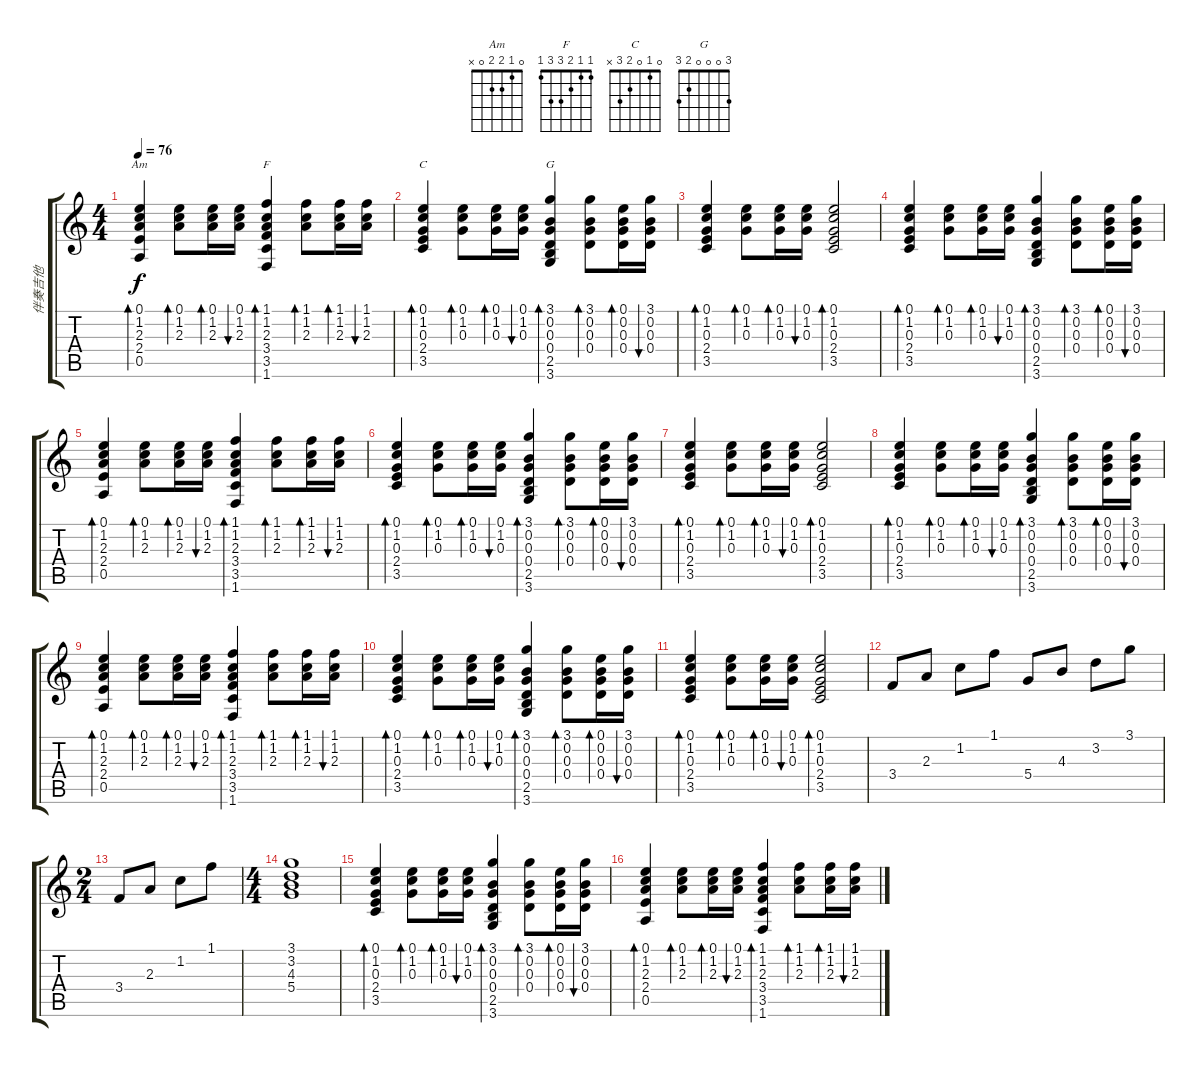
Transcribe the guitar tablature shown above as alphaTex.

\track ("伴奏吉他" "伴奏吉他") {instrument acousticguitarsteel}
\staff {score tabs}
\tuning (E4 B3 G3 D3 A2 E2) {hide}
\chord ("Am" 0 1 2 2 0 x)
\chord ("F" 1 1 2 3 3 1)
\chord ("C" 0 1 0 2 3 x)
\chord ("G" 3 0 0 0 2 3)
\ts (4 4)
\tempo 76
\clef g2
\ks c
(0.1 1.2 2.3 2.4 0.5).4{bd 30 ch "Am" dy f} (0.1 1.2 2.3).8{bd 30} (0.1 1.2 2.3).16{bd 60} (0.1 1.2 2.3).16{bu 30} (1.1 1.2 2.3 3.4 3.5 1.6).4{bd 30 ch "F"} (1.1 1.2 2.3).8{bd 30} (1.1 1.2 2.3).16{bd 60} (1.1 1.2 2.3).16{bu 30} |
(0.1 1.2 0.3 2.4 3.5).4{bd 30 ch "C"} (0.1 1.2 0.3).8{bd 30} (0.1 1.2 0.3).16{bd 60} (0.1 1.2 0.3).16{bu 30} (3.1 0.2 0.3 0.4 2.5 3.6).4{bd 30 ch "G"} (3.1 0.2 0.3 0.4).8{bd 30} (0.1 0.2 0.3 0.4).16{bd 60} (3.1 0.2 0.3 0.4).16{bu 30} |
(0.1 1.2 0.3 2.4 3.5).4{bd 30} (0.1 1.2 0.3).8{bd 30} (0.1 1.2 0.3).16{bd 60} (0.1 1.2 0.3).16{bu 30} (0.1 1.2 0.3 2.4 3.5).2{bd 30} |
(0.1 1.2 0.3 2.4 3.5).4{bd 30} (0.1 1.2 0.3).8{bd 30} (0.1 1.2 0.3).16{bd 60} (0.1 1.2 0.3).16{bu 30} (3.1 0.2 0.3 0.4 2.5 3.6).4{bd 30} (3.1 0.2 0.3 0.4).8{bd 30} (0.1 0.2 0.3 0.4).16{bd 60} (3.1 0.2 0.3 0.4).16{bu 30} |
(0.1 1.2 2.3 2.4 0.5).4{bd 30} (0.1 1.2 2.3).8{bd 30} (0.1 1.2 2.3).16{bd 60} (0.1 1.2 2.3).16{bu 30} (1.1 1.2 2.3 3.4 3.5 1.6).4{bd 30} (1.1 1.2 2.3).8{bd 30} (1.1 1.2 2.3).16{bd 60} (1.1 1.2 2.3).16{bu 30} |
(0.1 1.2 0.3 2.4 3.5).4{bd 30} (0.1 1.2 0.3).8{bd 30} (0.1 1.2 0.3).16{bd 60} (0.1 1.2 0.3).16{bu 30} (3.1 0.2 0.3 0.4 2.5 3.6).4{bd 30} (3.1 0.2 0.3 0.4).8{bd 30} (0.1 0.2 0.3 0.4).16{bd 60} (3.1 0.2 0.3 0.4).16{bu 30} |
(0.1 1.2 0.3 2.4 3.5).4{bd 30} (0.1 1.2 0.3).8{bd 30} (0.1 1.2 0.3).16{bd 60} (0.1 1.2 0.3).16{bu 30} (0.1 1.2 0.3 2.4 3.5).2{bd 30} |
(0.1 1.2 0.3 2.4 3.5).4{bd 30} (0.1 1.2 0.3).8{bd 30} (0.1 1.2 0.3).16{bd 60} (0.1 1.2 0.3).16{bu 30} (3.1 0.2 0.3 0.4 2.5 3.6).4{bd 30} (3.1 0.2 0.3 0.4).8{bd 30} (0.1 0.2 0.3 0.4).16{bd 60} (3.1 0.2 0.3 0.4).16{bu 30} |
(0.1 1.2 2.3 2.4 0.5).4{bd 30} (0.1 1.2 2.3).8{bd 30} (0.1 1.2 2.3).16{bd 60} (0.1 1.2 2.3).16{bu 30} (1.1 1.2 2.3 3.4 3.5 1.6).4{bd 30} (1.1 1.2 2.3).8{bd 30} (1.1 1.2 2.3).16{bd 60} (1.1 1.2 2.3).16{bu 30} |
(0.1 1.2 0.3 2.4 3.5).4{bd 30} (0.1 1.2 0.3).8{bd 30} (0.1 1.2 0.3).16{bd 60} (0.1 1.2 0.3).16{bu 30} (3.1 0.2 0.3 0.4 2.5 3.6).4{bd 30} (3.1 0.2 0.3 0.4).8{bd 30} (0.1 0.2 0.3 0.4).16{bd 60} (3.1 0.2 0.3 0.4).16{bu 30} |
(0.1 1.2 0.3 2.4 3.5).4{bd 30} (0.1 1.2 0.3).8{bd 30} (0.1 1.2 0.3).16{bd 60} (0.1 1.2 0.3).16{bu 30} (0.1 1.2 0.3 2.4 3.5).2{bd 30} |
3.4.8 2.3.8 1.2.8 1.1.8 5.4.8 4.3.8 3.2.8 3.1.8 |
\ts (2 4)
3.4.8 2.3.8 1.2.8 1.1.8 |
\ts (4 4)
(3.1 3.2 4.3 5.4).1 |
(0.1 1.2 0.3 2.4 3.5).4{bd 30} (0.1 1.2 0.3).8{bd 30} (0.1 1.2 0.3).16{bd 60} (0.1 1.2 0.3).16{bu 30} (3.1 0.2 0.3 0.4 2.5 3.6).4{bd 30} (3.1 0.2 0.3 0.4).8{bd 30} (0.1 0.2 0.3 0.4).16{bd 60} (3.1 0.2 0.3 0.4).16{bu 30} |
(0.1 1.2 2.3 2.4 0.5).4{bd 30} (0.1 1.2 2.3).8{bd 30} (0.1 1.2 2.3).16{bd 60} (0.1 1.2 2.3).16{bu 30} (1.1 1.2 2.3 3.4 3.5 1.6).4{bd 30} (1.1 1.2 2.3).8{bd 30} (1.1 1.2 2.3).16{bd 60} (1.1 1.2 2.3).16{bu 30}
